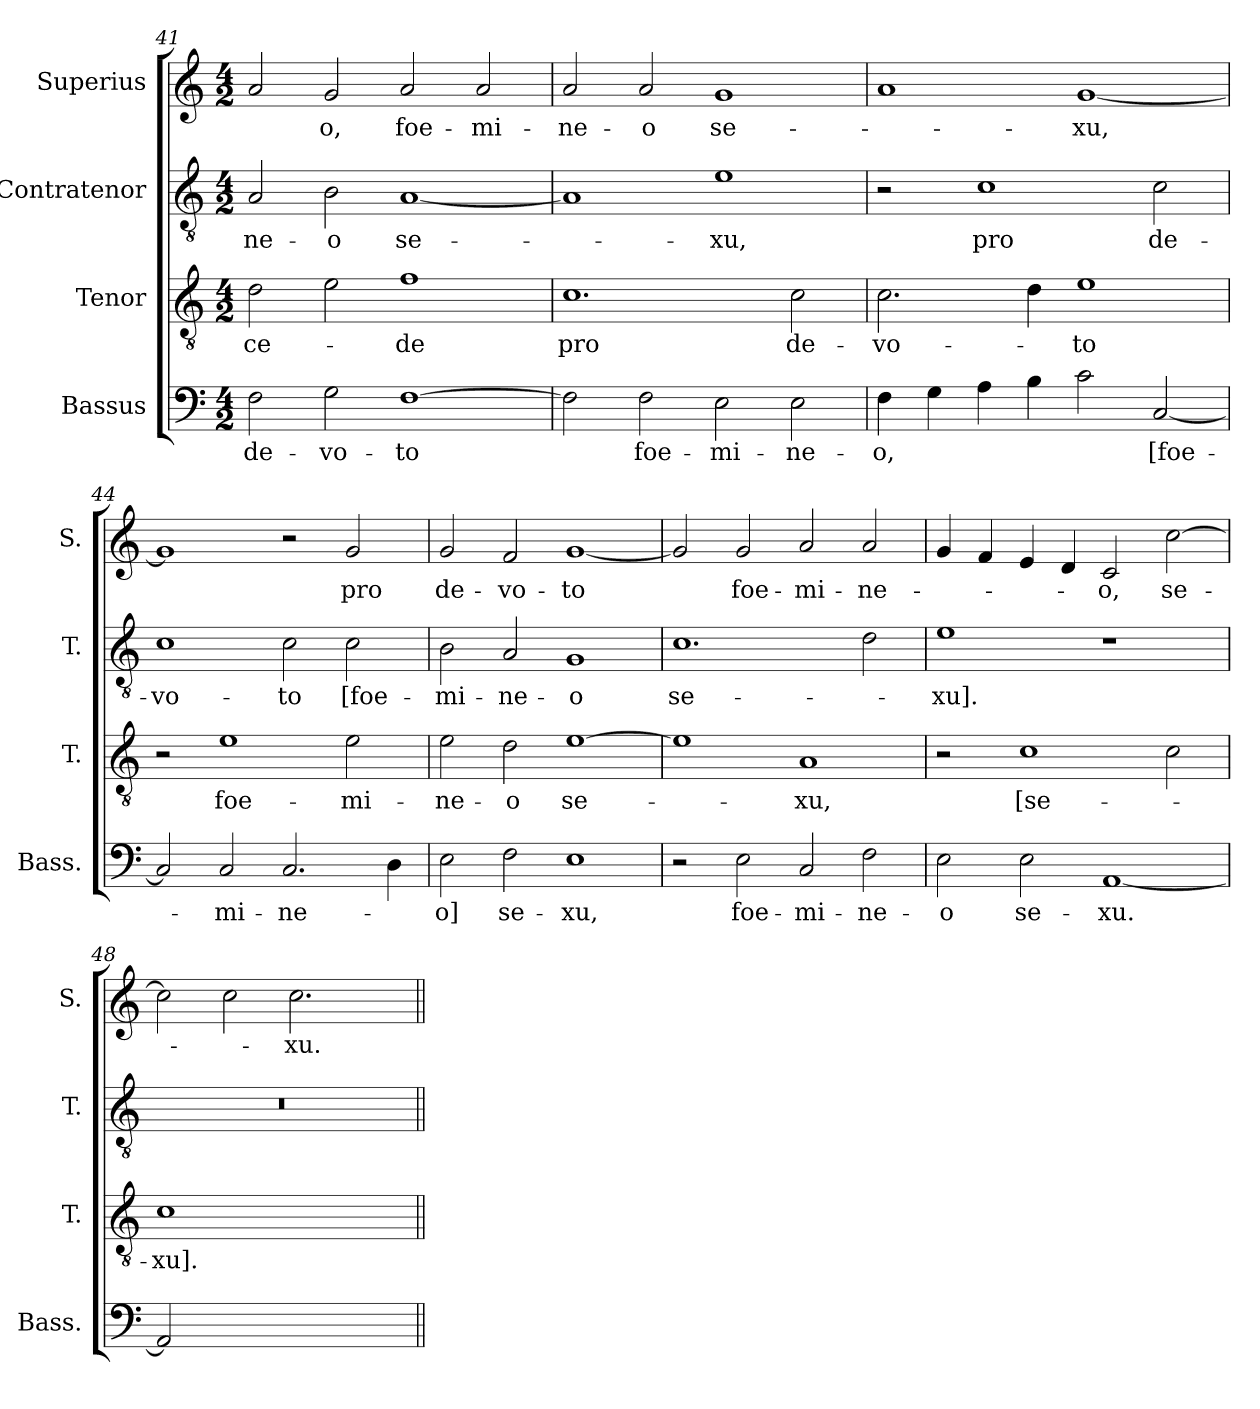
**kern	**text	**kern	**text	**kern	**text	**kern	**text
*part4	*part4	*part3	*part3	*part2	*part2	*part1	*part1
*staff4	*staff4	*staff3	*staff3	*staff2	*staff2	*staff1	*staff1
*I"Bassus	*	*I"Tenor	*	*I"Contratenor	*	*I"Superius	*
*I'Bass.	*	*I'T.	*	*I'T.	*	*I'S.	*
*clefF4	*	*clefGv2	*	*clefGv2	*	*clefG2	*
*k[]	*	*k[]	*	*k[]	*	*k[]	*
*C:	*	*C:	*	*C:	*	*C:	*
*M4/2	*	*M4/2	*	*M4/2	*	*M4/2	*
=41	=41	=41	=41	=41	=41	=41	=41
2F\	de-	2d\	-ce-	2A/	-ne-	2a/	.
2G\	-vo-	2e\	.	2B\	-o	2g/	-o,
[1F\	-to	1f\	-de	[1A/	se-	2a/	foe-
.	.	.	.	.	.	2a/	-mi-
=42	=42	=42	=42	=42	=42	=42	=42
2F\]	.	1.c\	pro	1A/]	.	2a/	-ne-
2F\	foe-	.	.	.	.	2a/	-o
2E\	-mi-	.	.	1e\	-xu,	1g/	se-
2E\	-ne-	2c\	de-	.	.	.	.
!!LO:PB:g=z
=43	=43	=43	=43	=43	=43	=43	=43
4F\	-o,	2.c\	-vo-	2r	.	1a/	.
4G\	.	.	.	.	.	.	.
4A\	.	.	.	1c\	pro	.	.
4B\	.	4d\	.	.	.	.	.
2c\	.	1e\	-to	.	.	[1g/	-xu,
[2C/	[foe-	.	.	2c\	de-	.	.
=44	=44	=44	=44	=44	=44	=44	=44
2C/]	.	2r	.	1c\	-vo-	1g/]	.
2C/	-mi-	1e\	foe-	.	.	.	.
2.C/	-ne-	.	.	2c\	-to	2r	.
.	.	2e\	-mi-	2c\	[foe-	2g/	pro
4D\	.	.	.	.	.	.	.
=45	=45	=45	=45	=45	=45	=45	=45
2E\	-o]	2e\	-ne-	2B\	-mi-	2g/	de-
2F\	se-	2d\	-o	2A/	-ne-	2f/	-vo-
1E\	-xu,	[1e\	se-	1G/	-o	[1g/	-to
!!LO:LB:g=z
=46	=46	=46	=46	=46	=46	=46	=46
2r	.	1e\]	.	1.c\	se-	2g/]	.
2E\	foe-	.	.	.	.	2g/	foe-
2C/	-mi-	1A/	-xu,	.	.	2a/	-mi-
2F\	-ne-	.	.	2d\	.	2a/	-ne-
=47	=47	=47	=47	=47	=47	=47	=47
2E\	-o	2r	.	1e\	-xu].	4g/	.
.	.	.	.	.	.	4f/	.
2E\	se-	1c\	[se-	.	.	4e/	.
.	.	.	.	.	.	4d/	.
[1AA/	-xu.	.	.	1r	.	2c/	-o,
.	.	2c\	.	.	.	[2cc\	se-
=48	=48	=48	=48	=48	=48	=48	=48
2AA/]	.	1c\	-xu].	0r	.	2cc\]	.
1.ryy	.	.	.	.	.	2cc\	.
.	.	1ryy	.	.	.	2.cc\	-xu.
.	.	.	.	.	.	4ryy	.
=||	=||	=||	=||	=||	=||	=||	=||
*-	*-	*-	*-	*-	*-	*-	*-
